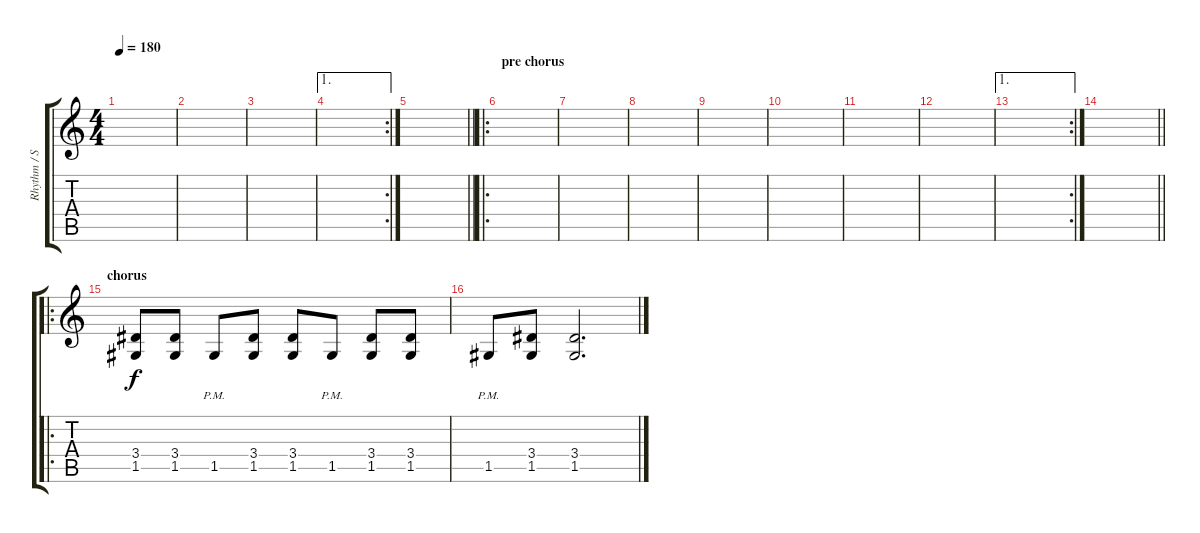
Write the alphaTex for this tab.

\track ("Rhythm / Solo" "Rhythm / S") {instrument distortionguitar}
\staff {score tabs}
\tuning (D4 A3 F3 C3 G2 C2) {hide}
\ts (4 4)
\tempo 180
\clef g2
\ks c
|
|
|
\ae 1
\rc 2
|
\barLineRight lightlight
|
\ro
\section ("" "pre chorus")
|
|
|
|
|
|
|
\ae 1
\rc 2
|
\barLineRight lightlight
|
\ro
\section ("" "chorus")
(3.4 1.5).8 (3.4 1.5).8 1.5{pm}.8 (3.4 1.5).8 (3.4 1.5).8 1.5{pm}.8 (3.4 1.5).8 (3.4 1.5).8 |
1.5{pm}.8 (3.4 1.5).8 (3.4 1.5).2{d}
